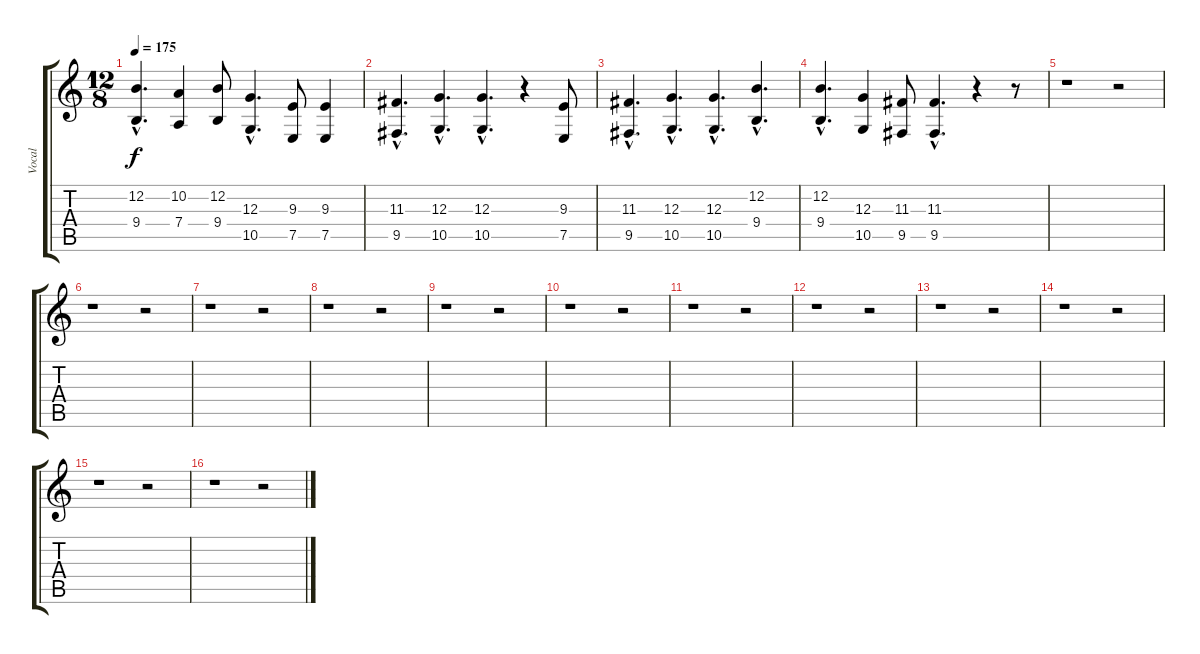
\track ("Vocal" "Vocal") {instrument choiraahs}
\staff {score tabs}
\tuning (E4 B3 G3 D3 A2 E2) {hide}
\ts (12 8)
\tempo 175
\clef g2
\ks c
(12.2{hac} 9.4{hac}).4{d dy f} (10.2 7.4).4 (12.2 9.4).8 (12.3{hac} 10.5{hac}).4{d} (9.3 7.5).8 (9.3 7.5).4 |
(11.3{hac} 9.5{hac}).4{d} (12.3{hac} 10.5{hac}).4{d} (12.3{hac} 10.5{hac}).4{d} r.4 (9.3 7.5).8 |
(11.3{hac} 9.5{hac}).4{d} (12.3{hac} 10.5{hac}).4{d} (12.3{hac} 10.5{hac}).4{d} (12.2{hac} 9.4{hac}).4{d} |
(12.2{hac} 9.4{hac}).4{d} (12.3 10.5).4 (11.3 9.5).8 (11.3{hac} 9.5{hac}).4{d} r.4 r.8 |
r.1 r.2 |
r.1 r.2 |
r.1 r.2 |
r.1 r.2 |
r.1 r.2 |
r.1 r.2 |
r.1 r.2 |
r.1 r.2 |
r.1 r.2 |
r.1 r.2 |
r.1 r.2 |
r.1 r.2
